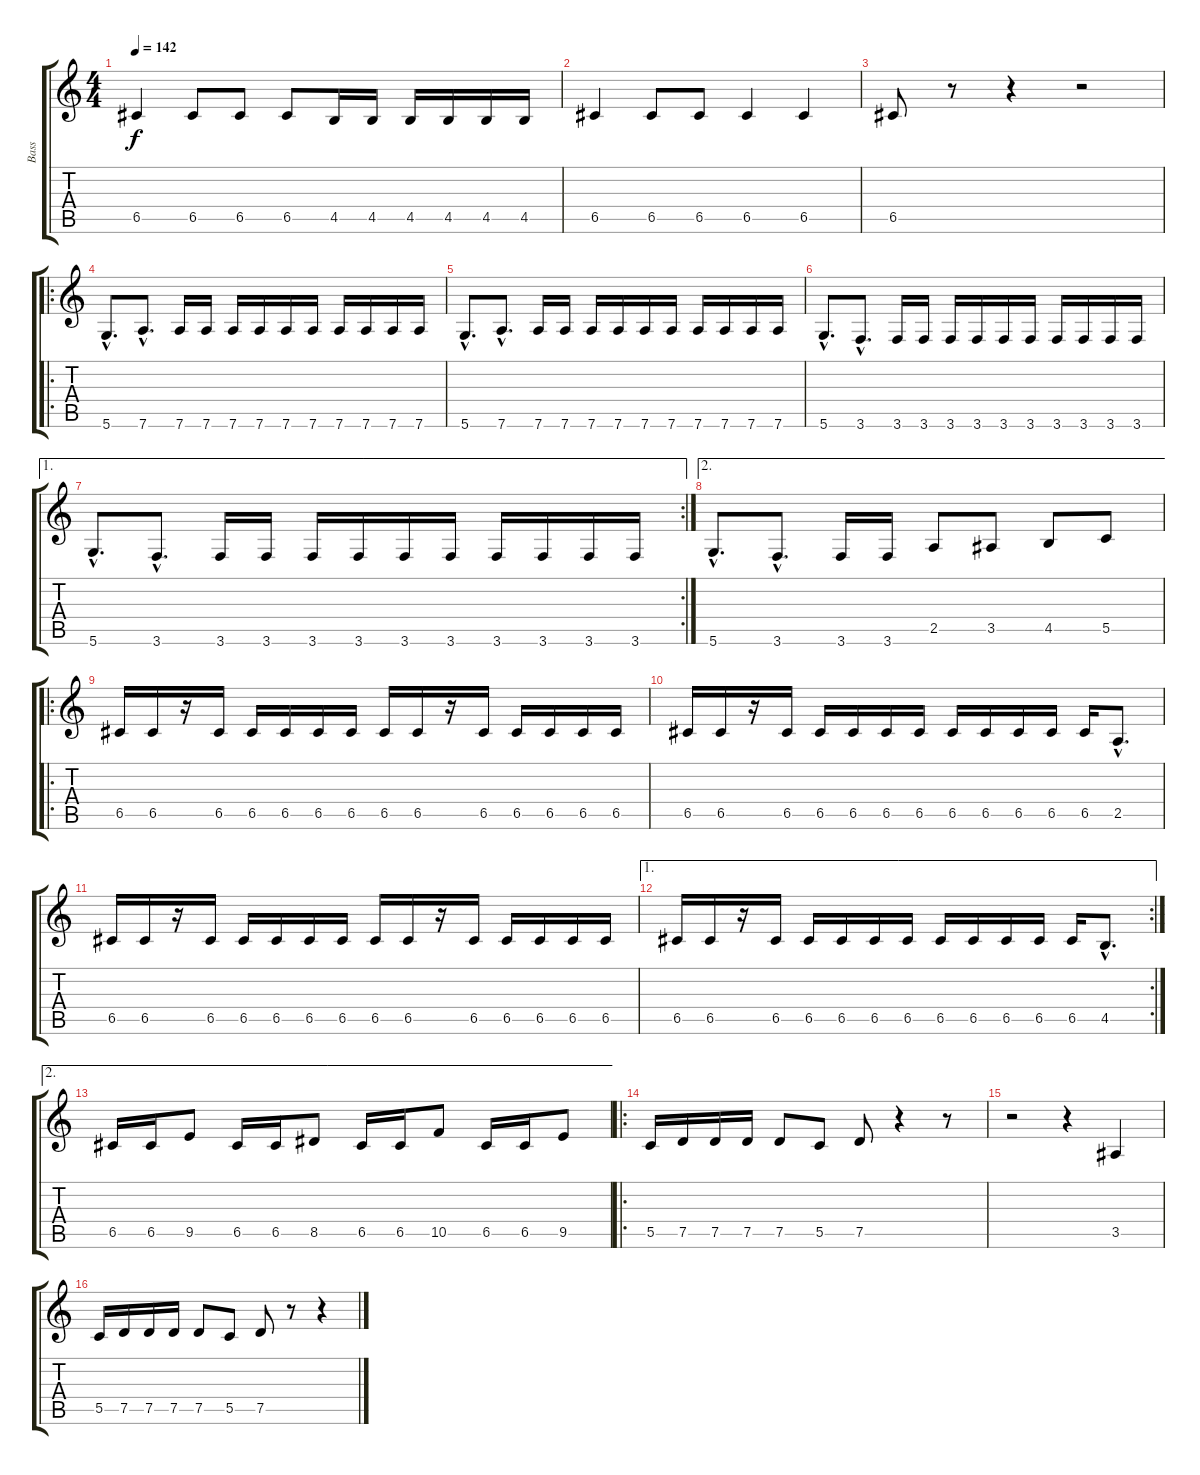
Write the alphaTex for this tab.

\track ("Bass" "Bass") {instrument electricbassfinger}
\staff {score tabs}
\tuning (D4 A3 F3 C3 G2 D2) {hide}
\ts (4 4)
\tempo 142
\clef g2
\ks c
6.5.4{dy f} 6.5.8 6.5.8 6.5.8 4.5.16 4.5.16 4.5.16 4.5.16 4.5.16 4.5.16 |
6.5.4 6.5.8 6.5.8 6.5.4 6.5.4 |
6.5.8 r.8 r.4 r.2 |
\ro
5.6{hac}.8{d} 7.6{hac}.8{d} 7.6.16 7.6.16 7.6.16 7.6.16 7.6.16 7.6.16 7.6.16 7.6.16 7.6.16 7.6.16 |
5.6{hac}.8{d} 7.6{hac}.8{d} 7.6.16 7.6.16 7.6.16 7.6.16 7.6.16 7.6.16 7.6.16 7.6.16 7.6.16 7.6.16 |
5.6{hac}.8{d} 3.6{hac}.8{d} 3.6.16 3.6.16 3.6.16 3.6.16 3.6.16 3.6.16 3.6.16 3.6.16 3.6.16 3.6.16 |
\ae 1
\rc 2
5.6{hac}.8{d} 3.6{hac}.8{d} 3.6.16 3.6.16 3.6.16 3.6.16 3.6.16 3.6.16 3.6.16 3.6.16 3.6.16 3.6.16 |
\ae 2
5.6{hac}.8{d} 3.6{hac}.8{d} 3.6.16 3.6.16 2.5.8 3.5.8 4.5.8 5.5.8 |
\ro
6.5.16 6.5.16 r.16 6.5.16 6.5.16 6.5.16 6.5.16 6.5.16 6.5.16 6.5.16 r.16 6.5.16 6.5.16 6.5.16 6.5.16 6.5.16 |
6.5.16 6.5.16 r.16 6.5.16 6.5.16 6.5.16 6.5.16 6.5.16 6.5.16 6.5.16 6.5.16 6.5.16 6.5.16 2.5{hac}.8{d} |
6.5.16 6.5.16 r.16 6.5.16 6.5.16 6.5.16 6.5.16 6.5.16 6.5.16 6.5.16 r.16 6.5.16 6.5.16 6.5.16 6.5.16 6.5.16 |
\ae 1
\rc 2
6.5.16 6.5.16 r.16 6.5.16 6.5.16 6.5.16 6.5.16 6.5.16 6.5.16 6.5.16 6.5.16 6.5.16 6.5.16 4.5{hac}.8{d} |
\ae 2
6.5.16 6.5.16 9.5.8 6.5.16 6.5.16 8.5.8 6.5.16 6.5.16 10.5.8 6.5.16 6.5.16 9.5.8 |
\ro
5.5.16 7.5.16 7.5.16 7.5.16 7.5.8 5.5.8 7.5.8 r.4 r.8 |
r.2 r.4 3.5.4 |
5.5.16 7.5.16 7.5.16 7.5.16 7.5.8 5.5.8 7.5.8 r.8 r.4
